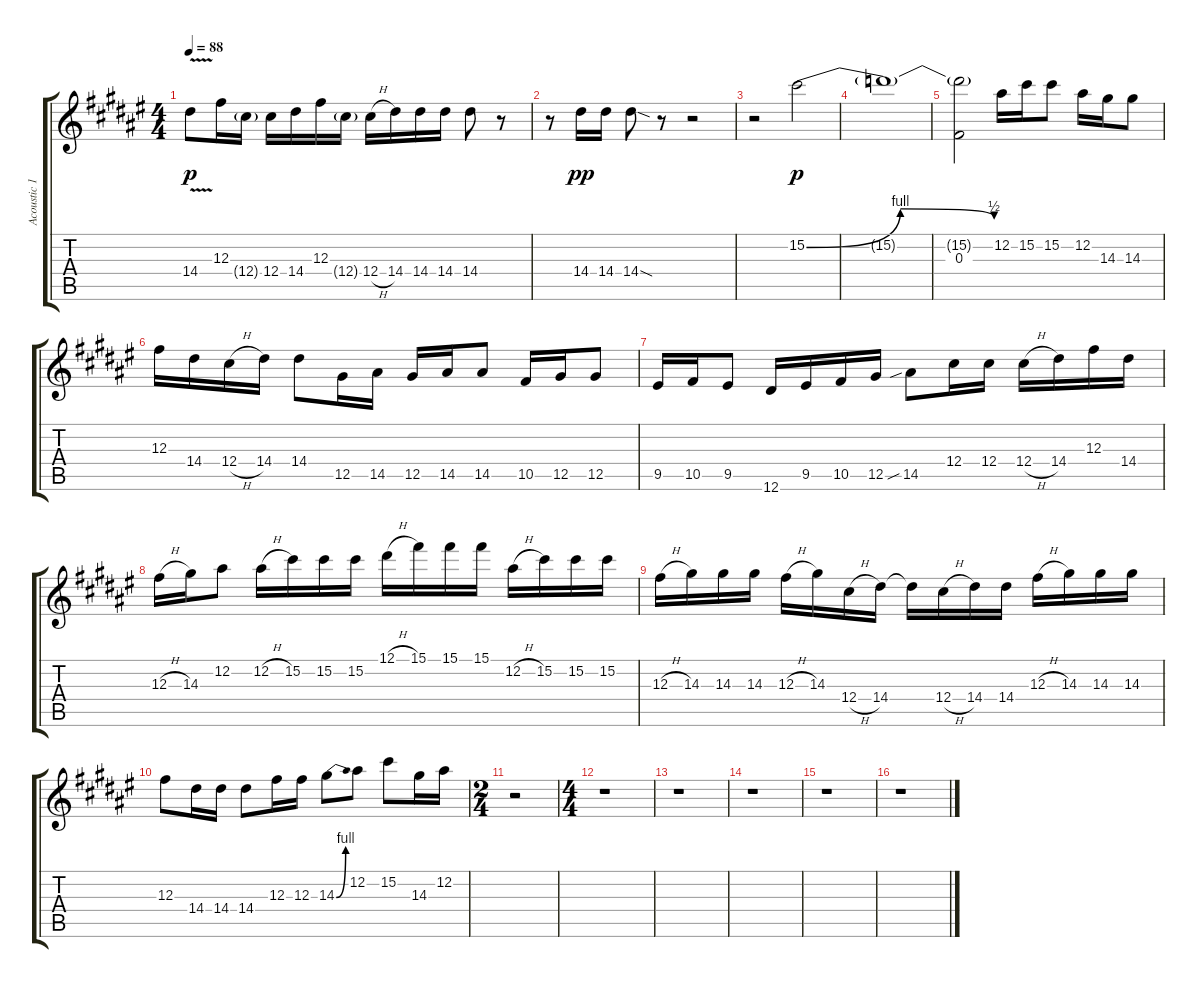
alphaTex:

\track ("Acoustic 1" "Acoustic 1") {instrument acousticguitarnylon}
\staff {score tabs}
\tuning (Eb4 Bb3 Gb3 Db3 Ab2 Eb2) {hide}
\ts (4 4)
\tempo 88
\clef g2
\ks f#
14.4{v}.8{dy p} 12.3.16 12.4{g}.16 12.4.16 14.4.16 12.3.16 12.4{g}.16 12.4{h}.16 14.4.16 14.4.16 14.4.16 14.4.8 r.8 |
r.8 14.4.16{dy pp} 14.4.16 14.4{sod}.8 r.8 r.2 |
r.2{instrument overdrivenguitar} 15.2{be (bendrelease 0 0 5 4 30 4 60 2)}.2{dy p} |
15.2{t}.1 |
(15.2{t} 0.3).2 12.2.16 15.2.16 15.2.8 12.2.16 14.3.16 14.3.8 |
12.3.16 14.4.16 12.4{h}.16 14.4.16 14.4.8 12.5.16 14.5.16 12.5.16 14.5.16 14.5.8 10.5.16 12.5.16 12.5.8 |
9.5.16{instrument overdrivenguitar} 10.5.16 9.5.8 12.6.16 9.5.16 10.5.16 12.5.16 14.5{sib}.8 12.4.16 12.4.16 12.4{h}.16 14.4.16 12.3.16 14.4.16 |
12.3{h}.16 14.3.16 12.2.8 12.2{h}.16 15.2.16 15.2.16 15.2.16 12.1{h}.16 15.1.16 15.1.16 15.1.16 12.2{h}.16 15.2.16 15.2.16 15.2.16 |
12.3{h}.16 14.3.16 14.3.16 14.3.16 12.3{h}.16 14.3.16 12.4{h}.16 14.4.16 14.4{t}.16 12.4{h}.16 14.4.16 14.4.16 12.3{h}.16 14.3.16 14.3.16 14.3.16 |
12.3.8 14.4.16 14.4.16 14.4.8 12.3.16 12.3.16 14.3{be (bend 0 0 60 4)}.8 12.2.8 15.2.8 14.3.16 12.2.16 |
\ts (2 4)
r.2{instrument acousticguitarnylon} |
\ts (4 4)
r.1 |
r.1 |
r.1 |
r.1 |
r.1
